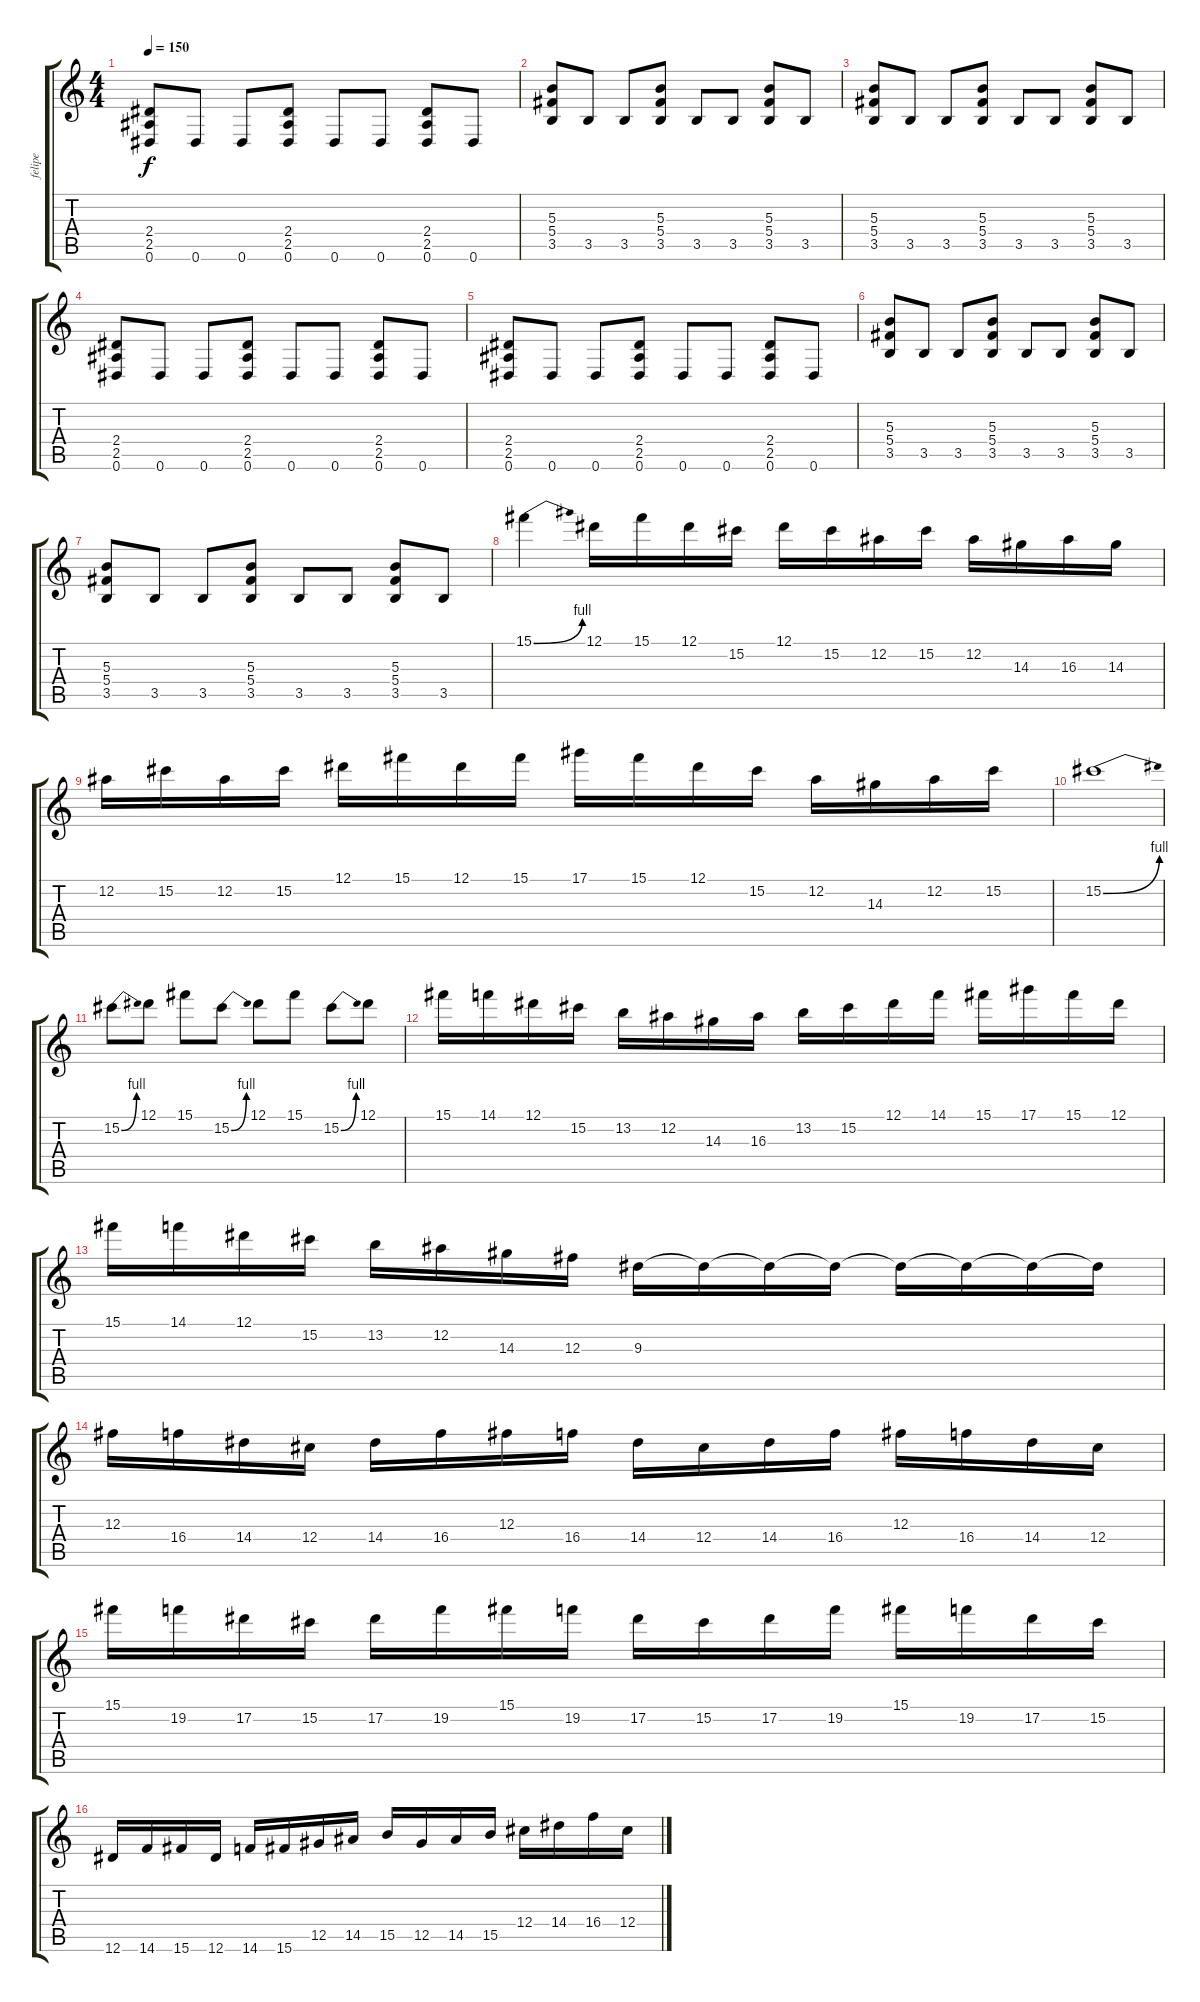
\track ("felipe" "felipe") {instrument distortionguitar}
\staff {score tabs}
\tuning (Eb4 Bb3 Gb3 Db3 Ab2 Eb2) {hide}
\ts (4 4)
\tempo 150
\clef g2
\ks c
(2.4 2.5 0.6).8{dy f} 0.6.8 0.6.8 (2.4 2.5 0.6).8 0.6.8 0.6.8 (2.4 2.5 0.6).8 0.6.8 |
(5.3 5.4 3.5).8 3.5.8 3.5.8 (5.3 5.4 3.5).8 3.5.8 3.5.8 (5.3 5.4 3.5).8 3.5.8 |
(5.3 5.4 3.5).8 3.5.8 3.5.8 (5.3 5.4 3.5).8 3.5.8 3.5.8 (5.3 5.4 3.5).8 3.5.8 |
(2.4 2.5 0.6).8 0.6.8 0.6.8 (2.4 2.5 0.6).8 0.6.8 0.6.8 (2.4 2.5 0.6).8 0.6.8 |
(2.4 2.5 0.6).8 0.6.8 0.6.8 (2.4 2.5 0.6).8 0.6.8 0.6.8 (2.4 2.5 0.6).8 0.6.8 |
(5.3 5.4 3.5).8 3.5.8 3.5.8 (5.3 5.4 3.5).8 3.5.8 3.5.8 (5.3 5.4 3.5).8 3.5.8 |
(5.3 5.4 3.5).8 3.5.8 3.5.8 (5.3 5.4 3.5).8 3.5.8 3.5.8 (5.3 5.4 3.5).8 3.5.8 |
15.1{be (bend 0 0 60 4)}.4 12.1.16 15.1.16 12.1.16 15.2.16 12.1.16 15.2.16 12.2.16 15.2.16 12.2.16 14.3.16 16.3.16 14.3.16 |
12.2.16 15.2.16 12.2.16 15.2.16 12.1.16 15.1.16 12.1.16 15.1.16 17.1.16 15.1.16 12.1.16 15.2.16 12.2.16 14.3.16 12.2.16 15.2.16 |
15.2{be (bend 0 0 60 4)}.1 |
15.2{be (bend 0 0 60 4)}.8 12.1.8 15.1.8 15.2{be (bend 0 0 60 4)}.8 12.1.8 15.1.8 15.2{be (bend 0 0 60 4)}.8 12.1.8 |
15.1.16 14.1.16 12.1.16 15.2.16 13.2.16 12.2.16 14.3.16 16.3.16 13.2.16 15.2.16 12.1.16 14.1.16 15.1.16 17.1.16 15.1.16 12.1.16 |
15.1.16 14.1.16 12.1.16 15.2.16 13.2.16 12.2.16 14.3.16 12.3.16 9.3.16 9.3{t}.16 9.3{t}.16 9.3{t}.16 9.3{t}.16 9.3{t}.16 9.3{t}.16 9.3{t}.16 |
12.3.16 16.4.16 14.4.16 12.4.16 14.4.16 16.4.16 12.3.16 16.4.16 14.4.16 12.4.16 14.4.16 16.4.16 12.3.16 16.4.16 14.4.16 12.4.16 |
15.1.16 19.2.16 17.2.16 15.2.16 17.2.16 19.2.16 15.1.16 19.2.16 17.2.16 15.2.16 17.2.16 19.2.16 15.1.16 19.2.16 17.2.16 15.2.16 |
12.6.16 14.6.16 15.6.16 12.6.16 14.6.16 15.6.16 12.5.16 14.5.16 15.5.16 12.5.16 14.5.16 15.5.16 12.4.16 14.4.16 16.4.16 12.4.16
